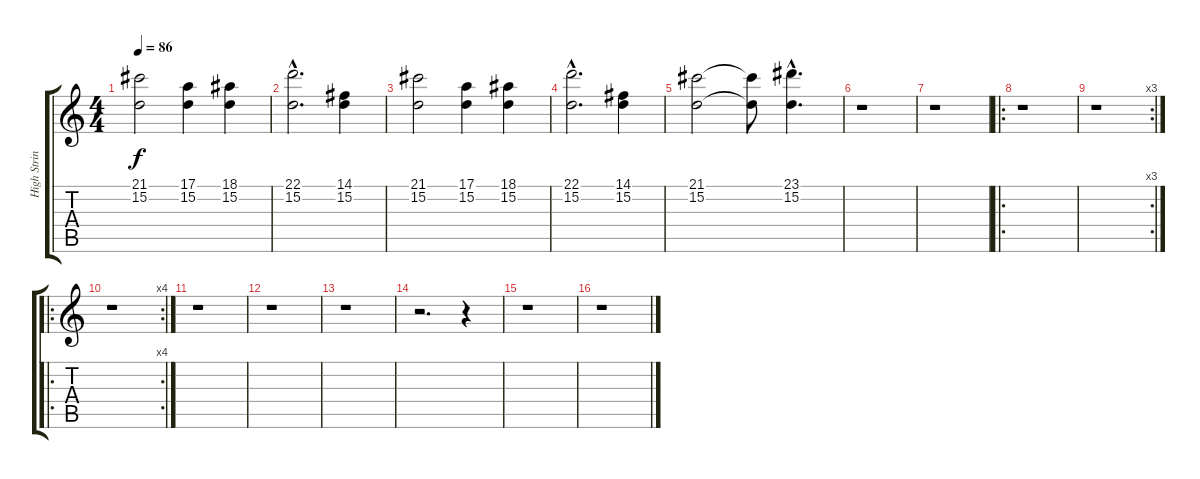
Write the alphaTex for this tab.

\track ("High String" "High Strin") {instrument synthstrings1}
\staff {score tabs}
\tuning (E4 B3 G3 D3 A2 D2) {hide}
\ts (4 4)
\tempo 86
\clef g2
\ks c
(21.1 15.2).2{dy f} (17.1 15.2).4 (18.1 15.2).4 |
(22.1{hac} 15.2{hac}).2{d} (14.1 15.2).4 |
(21.1 15.2).2 (17.1 15.2).4 (18.1 15.2).4 |
(22.1{hac} 15.2{hac}).2{d} (14.1 15.2).4 |
(21.1 15.2).2 (21.1{t} 15.2{t}).8 (23.1{hac} 15.2{hac}).4{d} |
r.1 |
r.1 |
\ro
r.1 |
\rc 3
r.1 |
\ro
\rc 4
r.1 |
r.1 |
r.1 |
r.1 |
r.2{d} r.4 |
r.1 |
r.1
